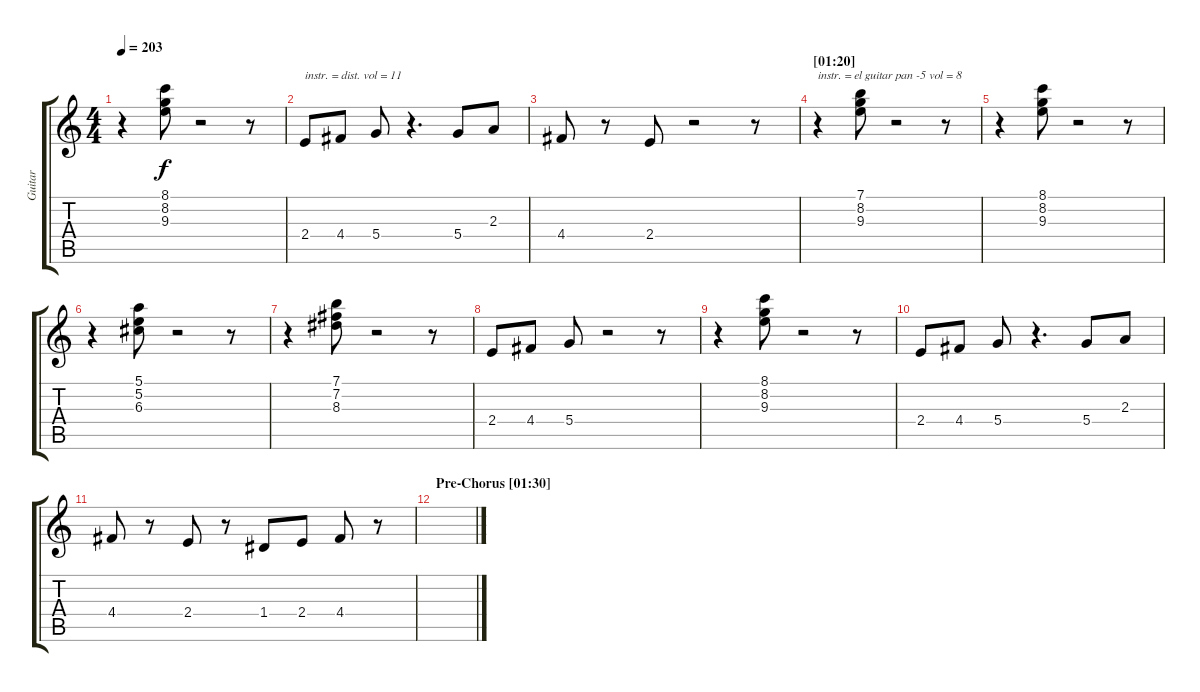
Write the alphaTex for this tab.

\track ("Guitar" "Guitar") {instrument distortionguitar}
\staff {score tabs}
\tuning (E4 B3 G3 D3 A2 E2) {hide}
\ts (4 4)
\tempo 203
\clef g2
\ks c
r.4{dy f} (8.1 8.2 9.3).8 r.2 r.8 |
2.4.8{txt "instr. = dist. vol = 11" volume 11 instrument distortionguitar} 4.4.8 5.4.8 r.4{d} 5.4.8 2.3.8 |
4.4.8 r.8 2.4.8 r.2 r.8 |
\section ("" "[01:20]")
r.4{txt "instr. = el guitar pan -5 vol = 8" volume 8 balance 3 instrument electricguitarclean} (7.1 8.2 9.3).8 r.2 r.8 |
r.4 (8.1 8.2 9.3).8 r.2 r.8 |
r.4 (5.1 5.2 6.3).8 r.2 r.8 |
r.4 (7.1 7.2 8.3).8 r.2 r.8 |
2.4.8{volume 11 instrument distortionguitar} 4.4.8 5.4.8 r.2 r.8 |
r.4{volume 8 balance 3 instrument electricguitarclean} (8.1 8.2 9.3).8 r.2 r.8 |
2.4.8{volume 11 instrument distortionguitar} 4.4.8 5.4.8 r.4{d} 5.4.8 2.3.8 |
4.4.8 r.8 2.4.8 r.8 1.4.8 2.4.8 4.4.8 r.8 |
\section ("" "Pre-Chorus [01:30]")
